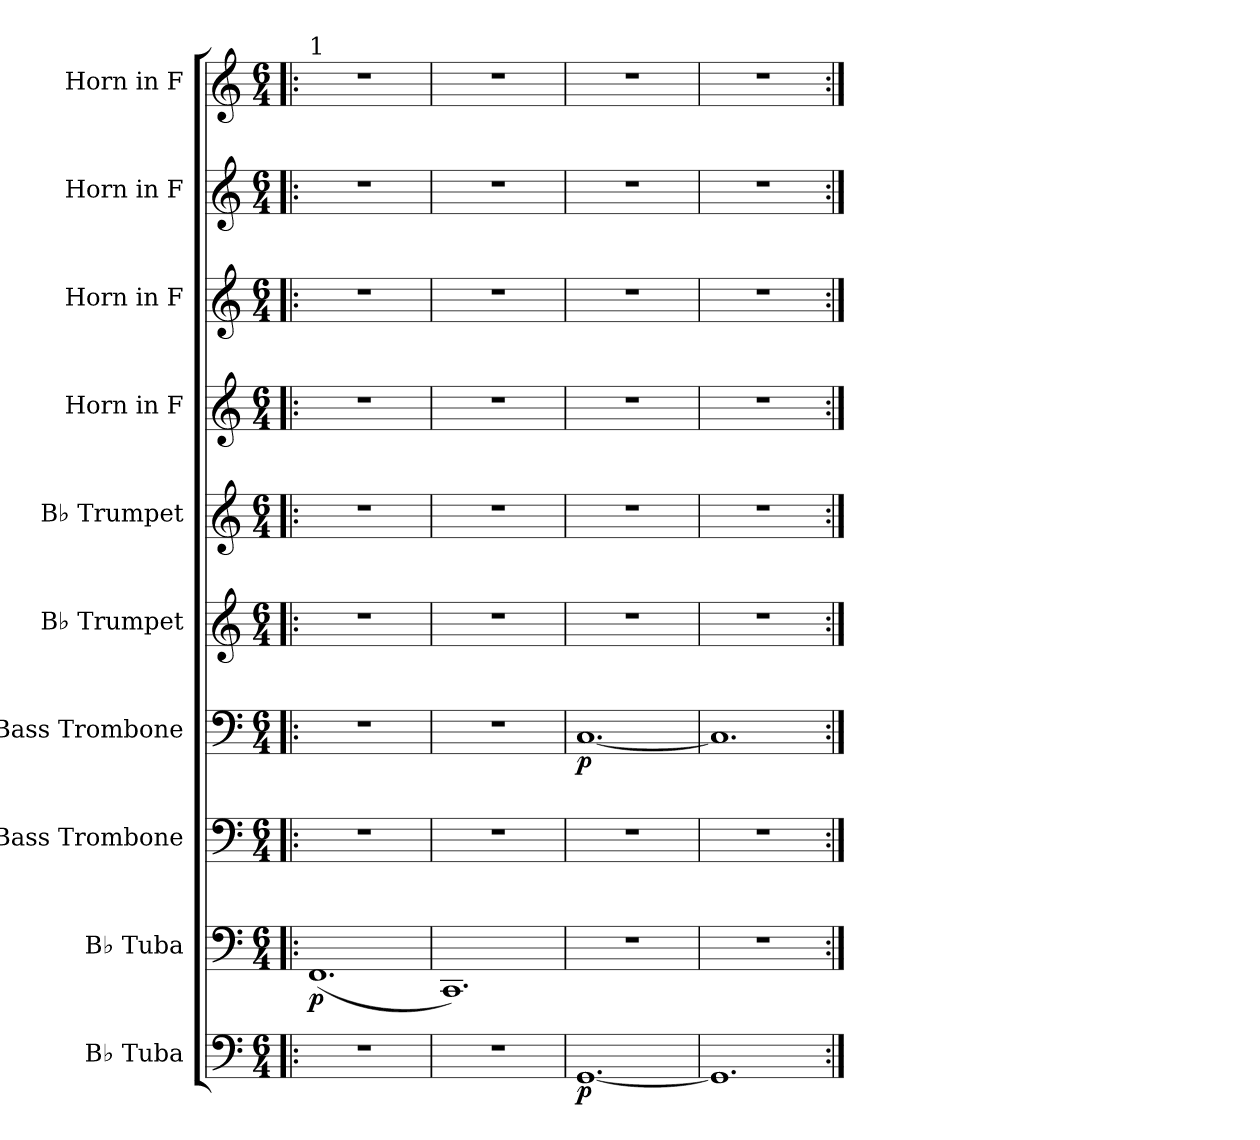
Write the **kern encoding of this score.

**kern	**dynam	**kern	**dynam	**kern	**kern	**dynam	**kern	**kern	**kern	**kern	**kern	**kern
*part10	*part10	*part9	*part9	*part8	*part7	*part7	*part6	*part5	*part4	*part3	*part2	*part1
*staff10	*staff10	*staff9	*staff9	*staff8	*staff7	*staff7	*staff6	*staff5	*staff4	*staff3	*staff2	*staff1
*I"B♭ Tuba	*	*I"B♭ Tuba	*	*I"Bass Trombone	*I"Bass Trombone	*	*I"B♭ Trumpet	*I"B♭ Trumpet	*I"Horn in F	*I"Horn in F	*I"Horn in F	*I"Horn in F
*I'B♭ Tu.	*	*I'B♭ Tu.	*	*I'B. Tbn.	*I'B. Tbn.	*	*I'B♭ Tpt.	*I'B♭ Tpt.	*	*	*	*
*clefF4	*	*clefF4	*	*clefF4	*clefF4	*	*clefG2	*clefG2	*clefG2	*clefG2	*clefG2	*clefG2
*	*	*	*	*	*	*	*ITrd1c2	*ITrd1c2	*ITrd4c7	*ITrd4c7	*ITrd4c7	*ITrd4c7
*k[]	*	*k[]	*	*k[]	*k[]	*	*k[b-e-]	*k[b-e-]	*k[b-]	*k[b-]	*k[b-]	*k[b-]
*M6/4	*	*M6/4	*	*M6/4	*M6/4	*	*M6/4	*M6/4	*M6/4	*M6/4	*M6/4	*M6/4
*MM100	*	*MM100	*	*MM100	*MM100	*	*MM100	*MM100	*MM100	*MM100	*MM100	*MM100
=1!|:	=1!|:	=1!|:	=1!|:	=1!|:	=1!|:	=1!|:	=1!|:	=1!|:	=1!|:	=1!|:	=1!|:	=1!|:
!	!	!	!	!	!	!	!	!	!	!	!	!LO:TX:a:t=1
!	!	!	!LO:DY:b	!	!	!	!	!	!	!	!	!
1.r	.	(1.FF	p	1.r	1.r	.	1.r	1.r	1.r	1.r	1.r	1.r
=2	=2	=2	=2	=2	=2	=2	=2	=2	=2	=2	=2	=2
1.r	.	1.CC)	.	1.r	1.r	.	1.r	1.r	1.r	1.r	1.r	1.r
=3	=3	=3	=3	=3	=3	=3	=3	=3	=3	=3	=3	=3
!	!LO:DY:b	!	!	!	!	!LO:DY:b	!	!	!	!	!	!
[1.GG	p	1.r	.	1.r	[1.C	p	1.r	1.r	1.r	1.r	1.r	1.r
=4	=4	=4	=4	=4	=4	=4	=4	=4	=4	=4	=4	=4
1.GG]	.	1.r	.	1.r	1.C]	.	1.r	1.r	1.r	1.r	1.r	1.r
=:|!	=:|!	=:|!	=:|!	=:|!	=:|!	=:|!	=:|!	=:|!	=:|!	=:|!	=:|!	=:|!
*-	*-	*-	*-	*-	*-	*-	*-	*-	*-	*-	*-	*-
